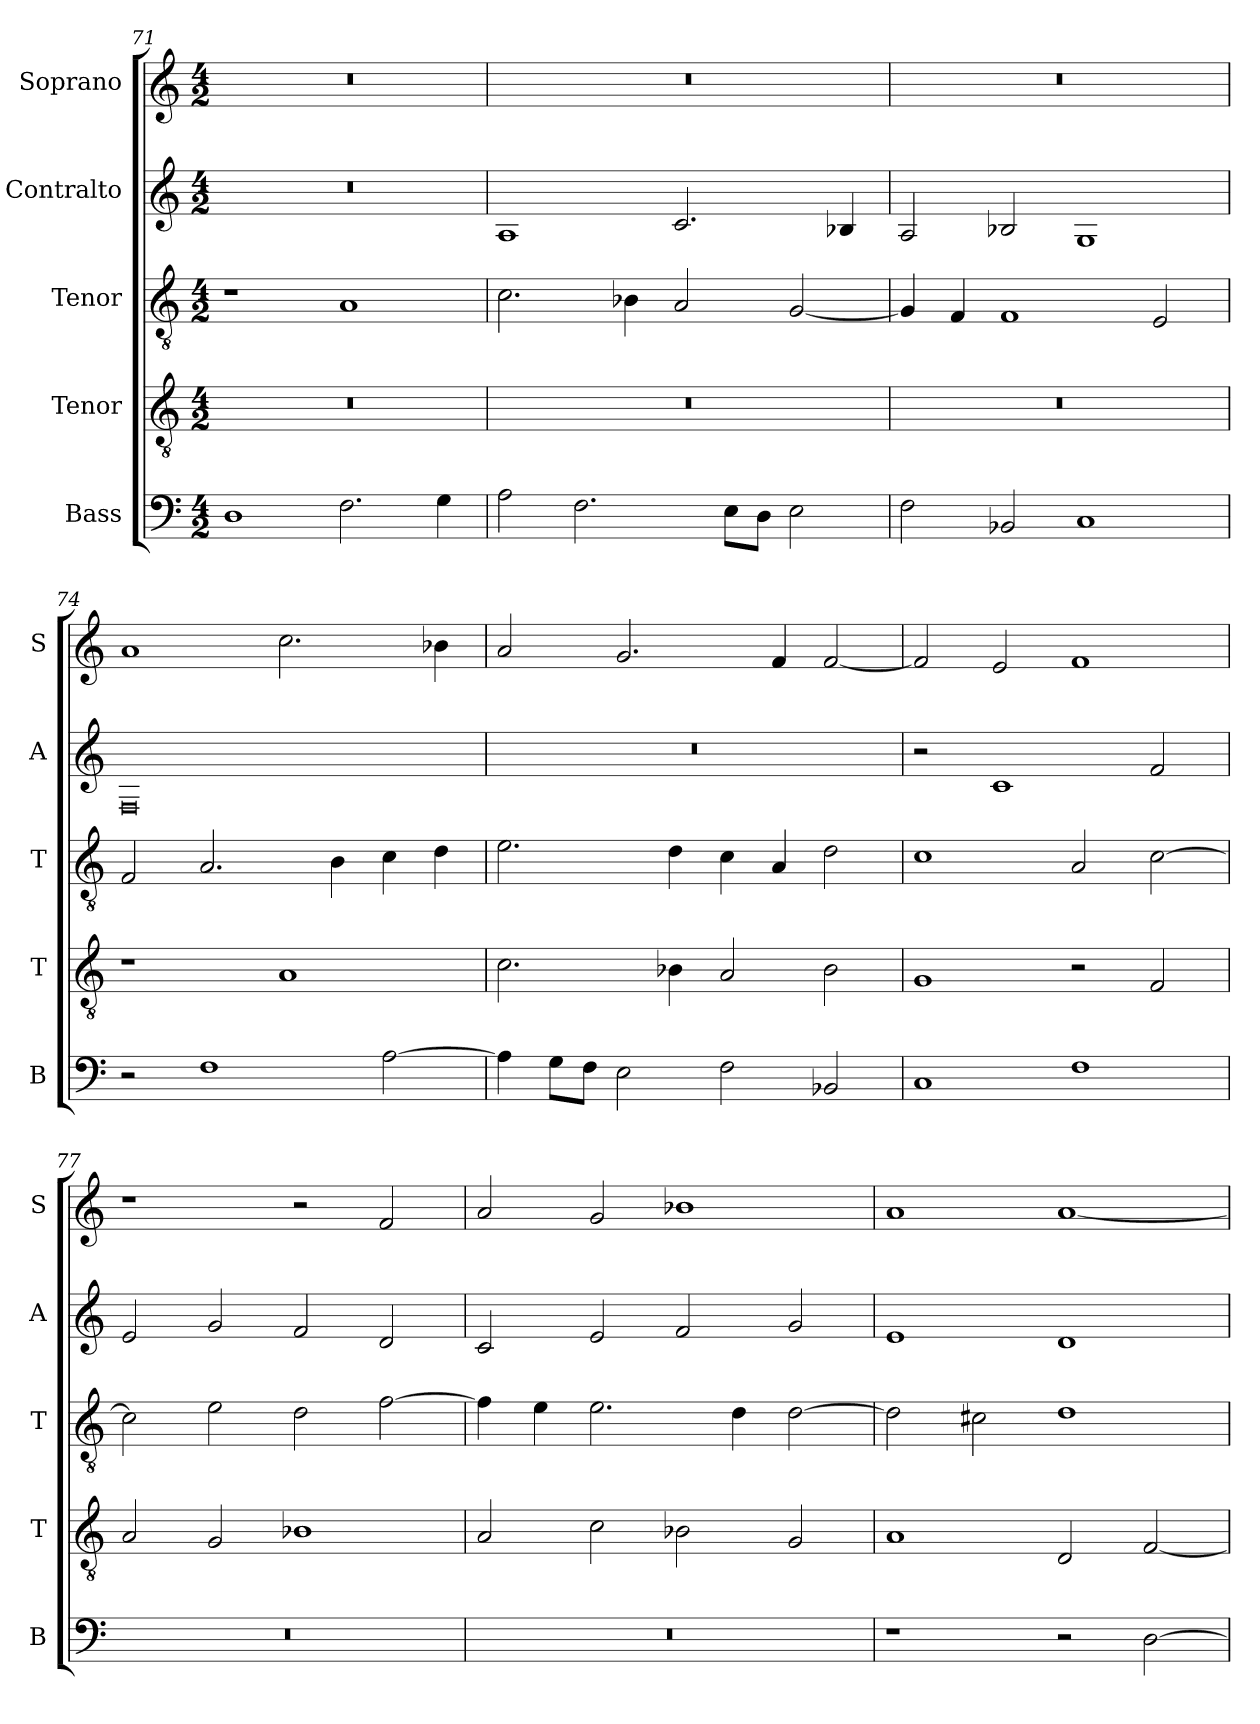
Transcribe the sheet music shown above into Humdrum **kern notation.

**kern	**kern	**kern	**kern	**kern
*part5	*part4	*part3	*part2	*part1
*staff5	*staff4	*staff3	*staff2	*staff1
*I"Bass	*I"Tenor	*I"Tenor	*I"Contralto	*I"Soprano
*I'B	*I'T	*I'T	*I'A	*I'S
*clefF4	*clefGv2	*clefGv2	*clefG2	*clefG2
*k[]	*k[]	*k[]	*k[]	*k[]
*D:dor	*D:dor	*D:dor	*D:dor	*D:dor
*M4/2	*M4/2	*M4/2	*M4/2	*M4/2
=71	=71	=71	=71	=71
1D	0r	1r	0r	0r
2.F	.	1A	.	.
4G	.	.	.	.
=72	=72	=72	=72	=72
2A	0r	2.c	1A	0r
2.F	.	.	.	.
.	.	4B-X	.	.
.	.	2A	2.c	.
8E\L	.	.	.	.
8D\J	.	.	.	.
2E	.	[2G	.	.
.	.	.	4B-X	.
=73	=73	=73	=73	=73
2F	0r	4G]	2A	0r
.	.	4F	.	.
2BB-X	.	1F	2B-X	.
1C	.	.	1G	.
.	.	2E	.	.
=74	=74	=74	=74	=74
2r	1r	2F	0F	1a
1F	.	2.A	.	.
.	1A	.	.	2.cc
.	.	4B	.	.
[2A	.	4c	.	.
.	.	4d	.	4b-X
=75	=75	=75	=75	=75
4A]	2.c	2.e	0r	2a
8G\L	.	.	.	.
8F\J	.	.	.	.
2E	.	.	.	2.g
.	4B-X	4d	.	.
2F	2A	4c	.	.
.	.	4A	.	4f
2BB-X	2B-	2d	.	[2f
=76	=76	=76	=76	=76
1C	1G	1c	2r	2f]
.	.	.	1c	2e
1F	2r	2A	.	1f
.	2F	[2c	2f	.
=77	=77	=77	=77	=77
0r	2A	2c]	2e	1r
.	2G	2e	2g	.
.	1B-X	2d	2f	2r
.	.	[2f	2d	2f
=78	=78	=78	=78	=78
0r	2A	4f]	2c	2a
.	.	4e	.	.
.	2c	2.e	2e	2g
.	2B-X	.	2f	1b-X
.	.	4d	.	.
.	2G	[2d	2g	.
=79	=79	=79	=79	=79
1r	1A	2d]	1e	1a
.	.	2c#X	.	.
2r	2D	1d	1d	[1a
[2D	[2F	.	.	.
=	=	=	=	=
*-	*-	*-	*-	*-
